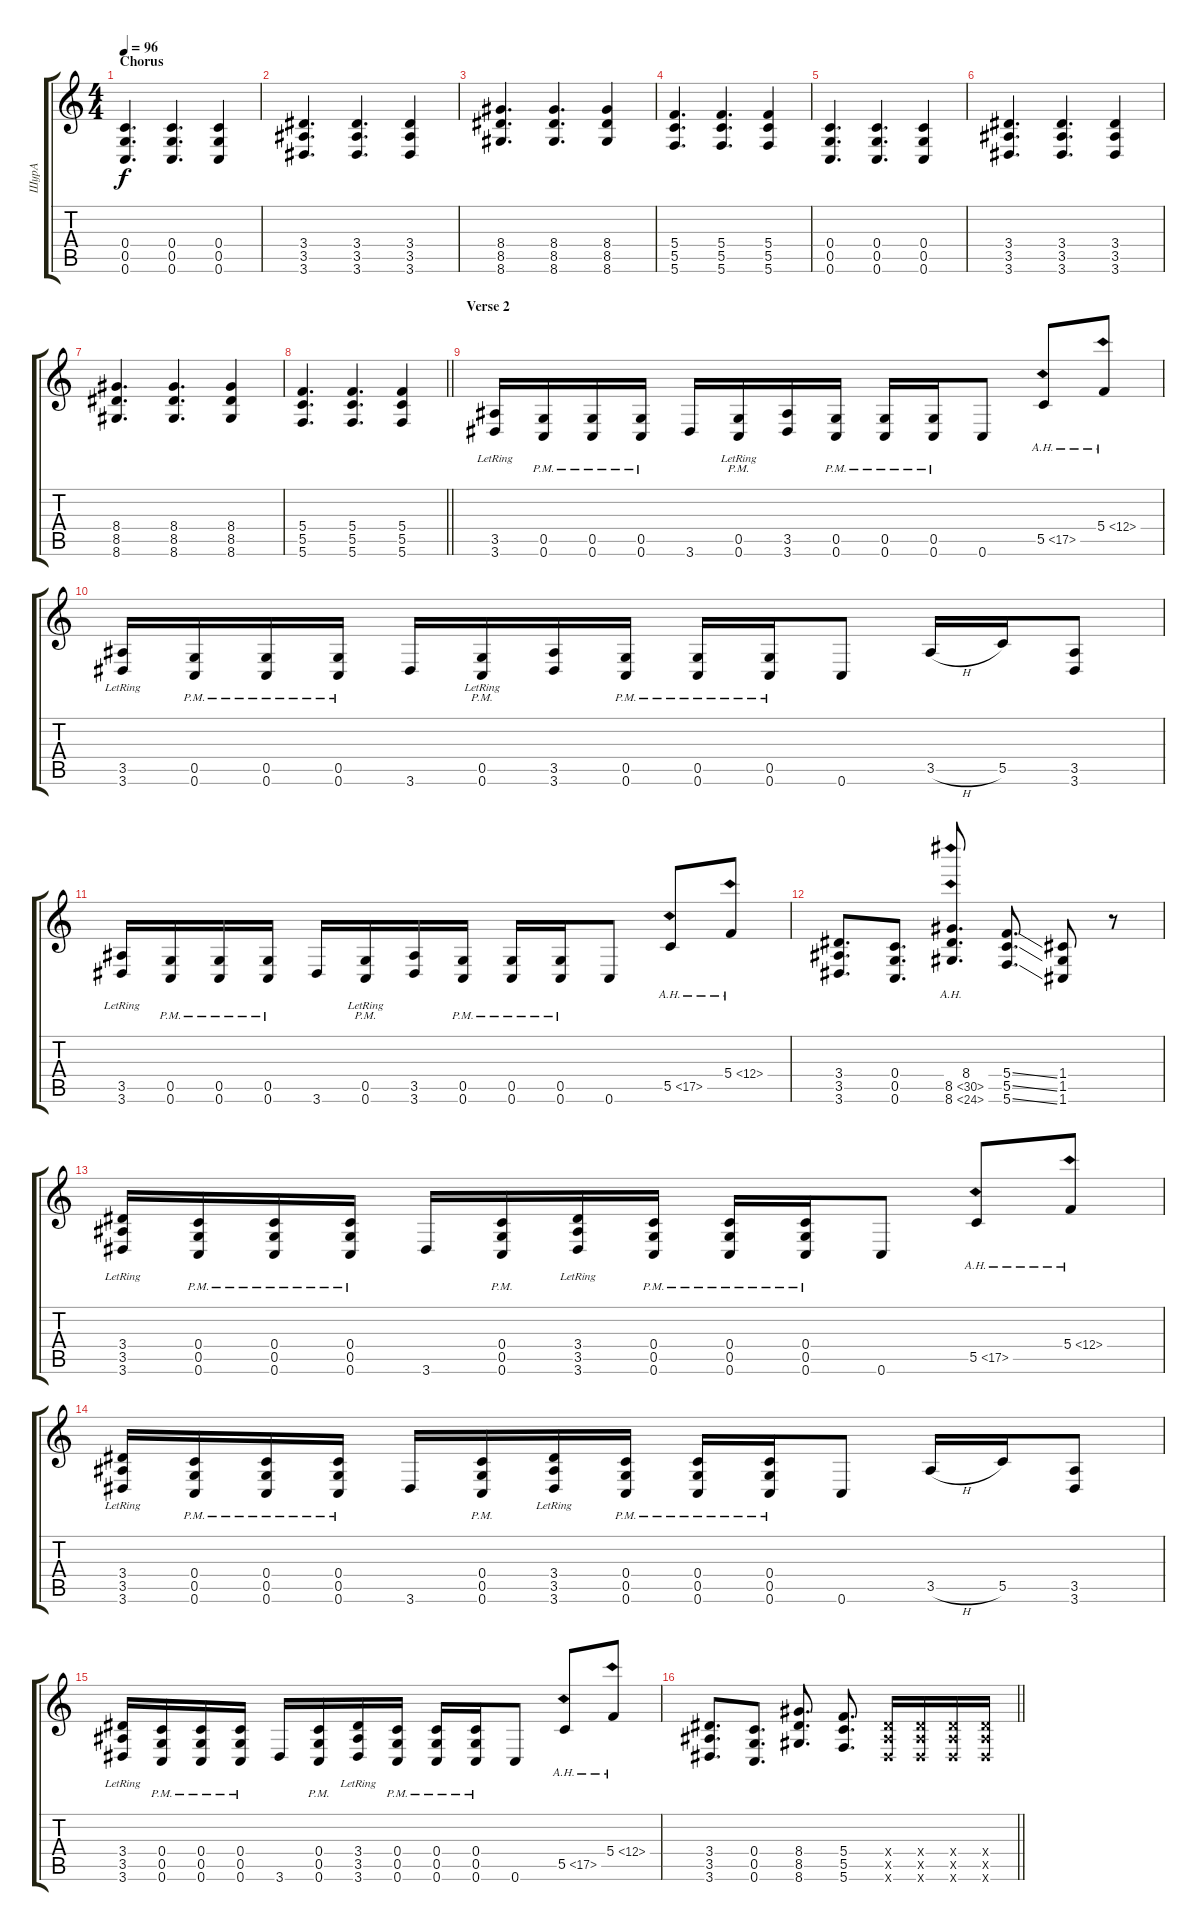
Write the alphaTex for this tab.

\track ("ШурА" "ШурА") {instrument electricguitarclean}
\staff {score tabs}
\tuning (D4 A3 F3 C3 G2 C2) {hide}
\ts (4 4)
\section ("" "Chorus")
\tempo 96
\clef g2
\ks c
(0.4 0.5 0.6).4{d dy f volume 11 instrument overdrivenguitar} (0.4 0.5 0.6).4{d} (0.4 0.5 0.6).4 |
(3.4 3.5 3.6).4{d} (3.4 3.5 3.6).4{d} (3.4 3.5 3.6).4 |
(8.4 8.5 8.6).4{d} (8.4 8.5 8.6).4{d} (8.4 8.5 8.6).4 |
(5.4 5.5 5.6).4{d} (5.4 5.5 5.6).4{d} (5.4 5.5 5.6).4 |
(0.4 0.5 0.6).4{d} (0.4 0.5 0.6).4{d} (0.4 0.5 0.6).4 |
(3.4 3.5 3.6).4{d} (3.4 3.5 3.6).4{d} (3.4 3.5 3.6).4 |
(8.4 8.5 8.6).4{d} (8.4 8.5 8.6).4{d} (8.4 8.5 8.6).4 |
\barLineRight lightlight
(5.4 5.5 5.6).4{d} (5.4 5.5 5.6).4{d} (5.4 5.5 5.6).4 |
\section ("" "Verse 2")
(3.5{lr} 3.6).16 (0.5{pm} 0.6{pm}).16 (0.5{pm} 0.6{pm}).16 (0.5{pm} 0.6).16 3.6.16 (0.5{pm lr} 0.6{pm}).16 (3.5 3.6).16 (0.5{pm} 0.6{pm}).16 (0.5{pm} 0.6{pm}).16 (0.5 0.6{pm}).16 0.6.8 5.5{ah 12}.8 5.4{ah 7}.8 |
(3.5{lr} 3.6).16 (0.5{pm} 0.6{pm}).16 (0.5{pm} 0.6{pm}).16 (0.5{pm} 0.6).16 3.6.16 (0.5{pm lr} 0.6{pm}).16 (3.5 3.6).16 (0.5{pm} 0.6{pm}).16 (0.5{pm} 0.6{pm}).16 (0.5 0.6{pm}).16 0.6.8 3.5{h}.16 5.5.16 (3.5 3.6).8 |
(3.5{lr} 3.6).16 (0.5{pm} 0.6{pm}).16 (0.5{pm} 0.6{pm}).16 (0.5{pm} 0.6).16 3.6.16 (0.5{pm lr} 0.6{pm}).16 (3.5 3.6).16 (0.5{pm} 0.6{pm}).16 (0.5{pm} 0.6{pm}).16 (0.5 0.6{pm}).16 0.6.8 5.5{ah 12}.8 5.4{ah 7}.8 |
(3.4 3.5 3.6).8{d} (0.4 0.5 0.6).8{d} (8.4 8.5{ah 22} 8.6{ah 16}).8{d} (5.4{ss} 5.5{ss} 5.6{ss}).8{d} (1.4 1.5 1.6).8 r.8 |
(3.4{lr} 3.5 3.6).16 (0.4{pm} 0.5{pm} 0.6{pm}).16 (0.4{pm} 0.5{pm} 0.6{pm}).16 (0.4{pm} 0.5{pm} 0.6).16 3.6.16 (0.4{pm} 0.5{pm} 0.6{pm}).16 (3.4{lr} 3.5 3.6).16 (0.4{pm} 0.5{pm} 0.6{pm}).16 (0.4{pm} 0.5{pm} 0.6{pm}).16 (0.4 0.5 0.6{pm}).16 0.6.8 5.5{ah 12}.8 5.4{ah 7}.8 |
(3.4{lr} 3.5 3.6).16 (0.4{pm} 0.5{pm} 0.6{pm}).16 (0.4{pm} 0.5{pm} 0.6{pm}).16 (0.4{pm} 0.5{pm} 0.6).16 3.6.16 (0.4{pm} 0.5{pm} 0.6{pm}).16 (3.4{lr} 3.5 3.6).16 (0.4{pm} 0.5{pm} 0.6{pm}).16 (0.4{pm} 0.5{pm} 0.6{pm}).16 (0.4 0.5 0.6{pm}).16 0.6.8 3.5{h}.16 5.5.16 (3.5 3.6).8 |
(3.4{lr} 3.5 3.6).16 (0.4{pm} 0.5{pm} 0.6{pm}).16 (0.4{pm} 0.5{pm} 0.6{pm}).16 (0.4{pm} 0.5{pm} 0.6).16 3.6.16 (0.4{pm} 0.5{pm} 0.6{pm}).16 (3.4{lr} 3.5 3.6).16 (0.4{pm} 0.5{pm} 0.6{pm}).16 (0.4{pm} 0.5{pm} 0.6{pm}).16 (0.4 0.5 0.6{pm}).16 0.6.8 5.5{ah 12}.8 5.4{ah 7}.8 |
\barLineRight lightlight
(3.4 3.5 3.6).8{d} (0.4 0.5 0.6).8{d} (8.4 8.5 8.6).8{d} (5.4 5.5 5.6).8{d} (3.4{x} 3.5{x} 3.6{x}).16 (3.4{x} 3.5{x} 3.6{x}).16 (3.4{x} 3.5{x} 3.6{x}).16 (3.4{x} 3.5{x} 3.6{x}).16
